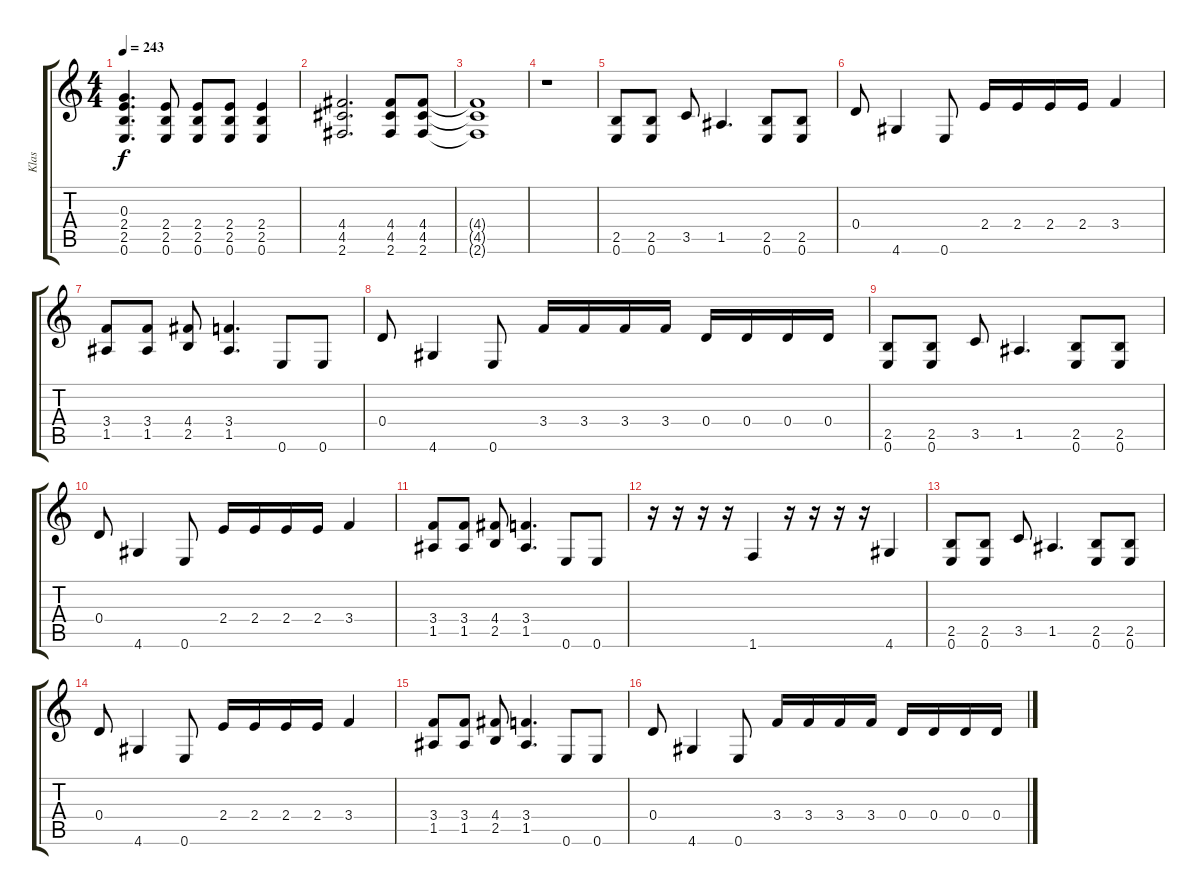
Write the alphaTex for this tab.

\track ("Klas" "Klas") {instrument distortionguitar}
\staff {score tabs}
\tuning (E4 B3 G3 D3 A2 E2) {hide}
\ts (4 4)
\tempo 243
\clef g2
\ks c
(0.3 2.4 2.5 0.6).4{d dy f} (2.4 2.5 0.6).8 (2.4 2.5 0.6).8 (2.4 2.5 0.6).8 (2.4 2.5 0.6).4 |
(4.4 4.5 2.6).2{d} (4.4 4.5 2.6).8 (4.4 4.5 2.6).8 |
(4.4{t} 4.5{t} 2.6{t}).1 |
r.1 |
(2.5 0.6).8 (2.5 0.6).8 3.5.8 1.5.4{d} (2.5 0.6).8 (2.5 0.6).8 |
0.4.8 4.6.4 0.6.8 2.4.16 2.4.16 2.4.16 2.4.16 3.4.4 |
(3.4 1.5).8 (3.4 1.5).8 (4.4 2.5).8 (3.4 1.5).4{d} 0.6.8 0.6.8 |
0.4.8 4.6.4 0.6.8 3.4.16 3.4.16 3.4.16 3.4.16 0.4.16 0.4.16 0.4.16 0.4.16 |
(2.5 0.6).8 (2.5 0.6).8 3.5.8 1.5.4{d} (2.5 0.6).8 (2.5 0.6).8 |
0.4.8 4.6.4 0.6.8 2.4.16 2.4.16 2.4.16 2.4.16 3.4.4 |
(3.4 1.5).8 (3.4 1.5).8 (4.4 2.5).8 (3.4 1.5).4{d} 0.6.8 0.6.8 |
r.16 r.16 r.16 r.16 1.6.4 r.16 r.16 r.16 r.16 4.6.4 |
(2.5 0.6).8 (2.5 0.6).8 3.5.8 1.5.4{d} (2.5 0.6).8 (2.5 0.6).8 |
0.4.8 4.6.4 0.6.8 2.4.16 2.4.16 2.4.16 2.4.16 3.4.4 |
(3.4 1.5).8 (3.4 1.5).8 (4.4 2.5).8 (3.4 1.5).4{d} 0.6.8 0.6.8 |
0.4.8 4.6.4 0.6.8 3.4.16 3.4.16 3.4.16 3.4.16 0.4.16 0.4.16 0.4.16 0.4.16
